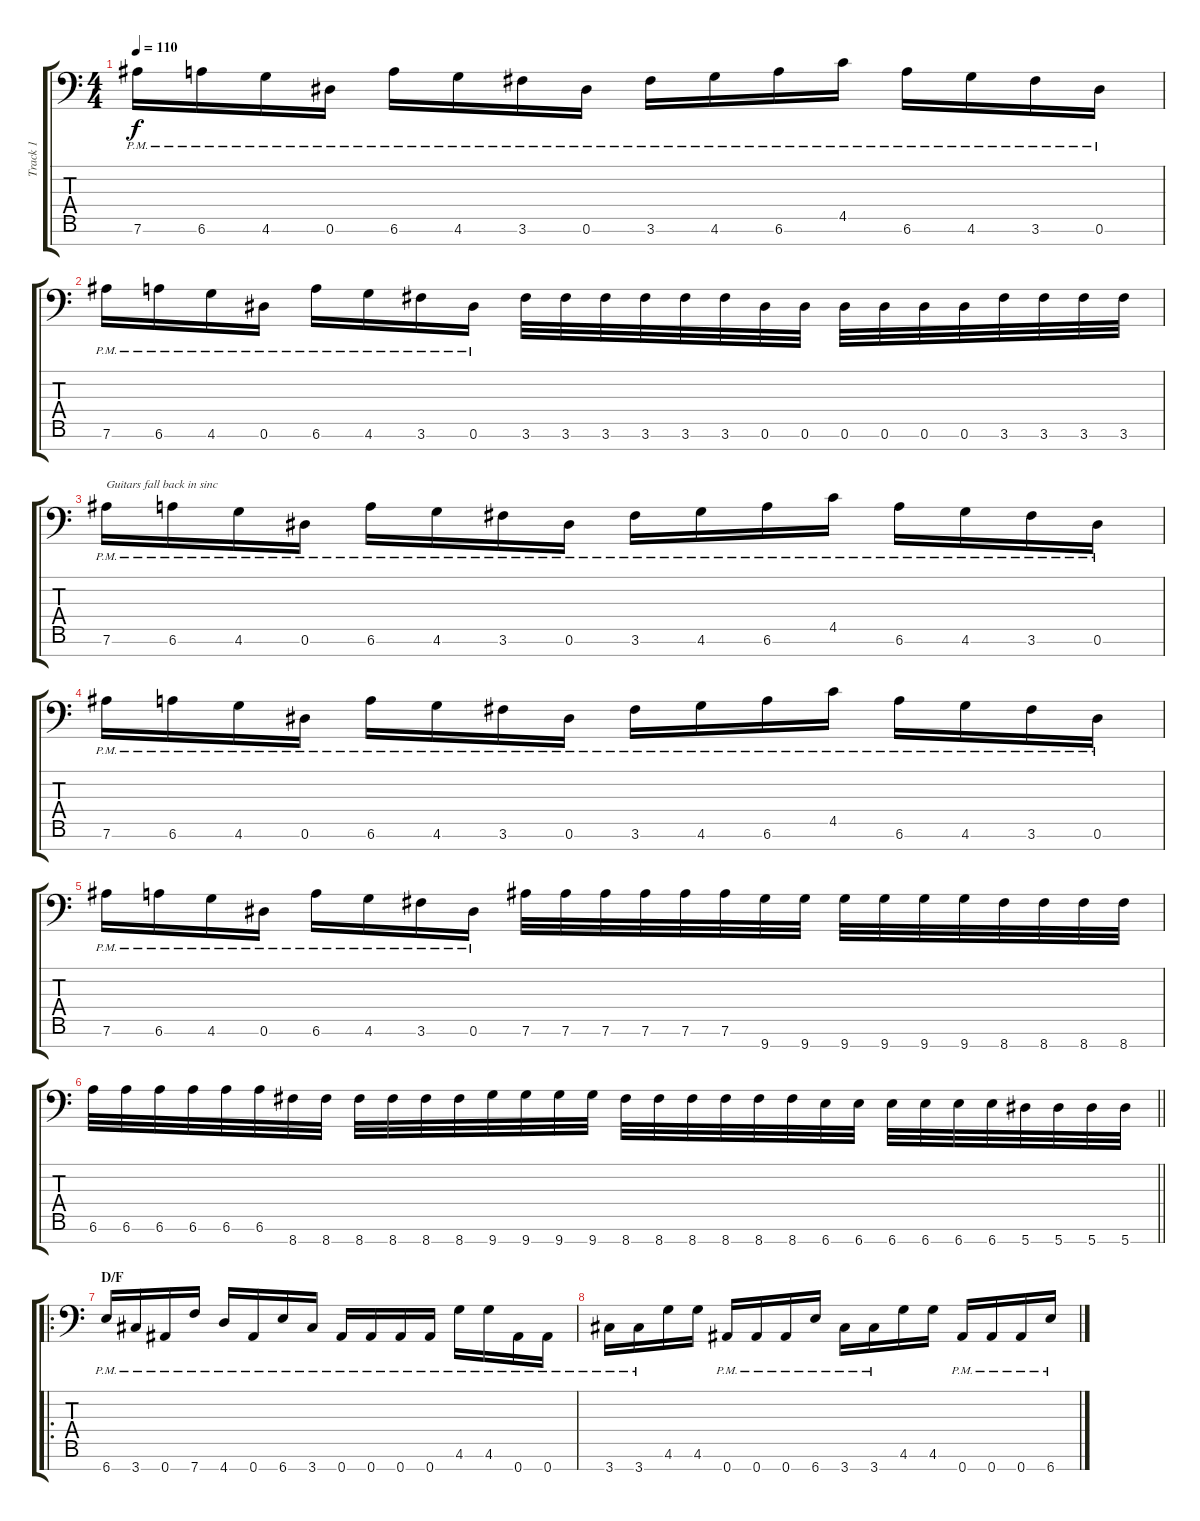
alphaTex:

\track ("Track 1" "Track 1") {instrument distortionguitar}
\staff {score tabs}
\tuning (Eb4 Bb3 Gb3 Db3 Ab2 Eb2 Bb1) {hide}
\ts (4 4)
\tempo 110
\clef f4
\ks c
7.6{pm}.16{dy f} 6.6{pm}.16 4.6{pm}.16 0.6{pm}.16 6.6{pm}.16 4.6{pm}.16 3.6{pm}.16 0.6{pm}.16 3.6{pm}.16 4.6{pm}.16 6.6{pm}.16 4.5{pm}.16 6.6{pm}.16 4.6{pm}.16 3.6{pm}.16 0.6{pm}.16 |
7.6{pm}.16 6.6{pm}.16 4.6{pm}.16 0.6{pm}.16 6.6{pm}.16 4.6{pm}.16 3.6{pm}.16 0.6{pm}.16 3.6.32 3.6.32 3.6.32 3.6.32 3.6.32 3.6.32 0.6.32 0.6.32 0.6.32 0.6.32 0.6.32 0.6.32 3.6.32 3.6.32 3.6.32 3.6.32 |
7.6{pm}.16{txt "Guitars fall back in sinc"} 6.6{pm}.16 4.6{pm}.16 0.6{pm}.16 6.6{pm}.16 4.6{pm}.16 3.6{pm}.16 0.6{pm}.16 3.6{pm}.16 4.6{pm}.16 6.6{pm}.16 4.5{pm}.16 6.6{pm}.16 4.6{pm}.16 3.6{pm}.16 0.6{pm}.16 |
7.6{pm}.16 6.6{pm}.16 4.6{pm}.16 0.6{pm}.16 6.6{pm}.16 4.6{pm}.16 3.6{pm}.16 0.6{pm}.16 3.6{pm}.16 4.6{pm}.16 6.6{pm}.16 4.5{pm}.16 6.6{pm}.16 4.6{pm}.16 3.6{pm}.16 0.6{pm}.16 |
7.6{pm}.16 6.6{pm}.16 4.6{pm}.16 0.6{pm}.16 6.6{pm}.16 4.6{pm}.16 3.6{pm}.16 0.6{pm}.16 7.6.32 7.6.32 7.6.32 7.6.32 7.6.32 7.6.32 9.7.32 9.7.32 9.7.32 9.7.32 9.7.32 9.7.32 8.7.32 8.7.32 8.7.32 8.7.32 |
\barLineRight lightlight
6.6.32 6.6.32 6.6.32 6.6.32 6.6.32 6.6.32 8.7.32 8.7.32 8.7.32 8.7.32 8.7.32 8.7.32 9.7.32 9.7.32 9.7.32 9.7.32 8.7.32 8.7.32 8.7.32 8.7.32 8.7.32 8.7.32 6.7.32 6.7.32 6.7.32 6.7.32 6.7.32 6.7.32 5.7.32 5.7.32 5.7.32 5.7.32 |
\ro
\section ("" "D/F")
6.7{pm}.16 3.7{pm}.16 0.7{pm}.16 7.7{pm}.16 4.7{pm}.16 0.7{pm}.16 6.7{pm}.16 3.7{pm}.16 0.7{pm}.16 0.7{pm}.16 0.7{pm}.16 0.7{pm}.16 4.6{pm}.16 4.6{pm}.16 0.7{pm}.16 0.7{pm}.16 |
3.7{pm}.16 3.7{pm}.16 4.6.16 4.6.16 0.7{pm}.16 0.7{pm}.16 0.7{pm}.16 6.7{pm}.16 3.7{pm}.16 3.7{pm}.16 4.6.16 4.6.16 0.7{pm}.16 0.7{pm}.16 0.7{pm}.16 6.7{pm}.16
